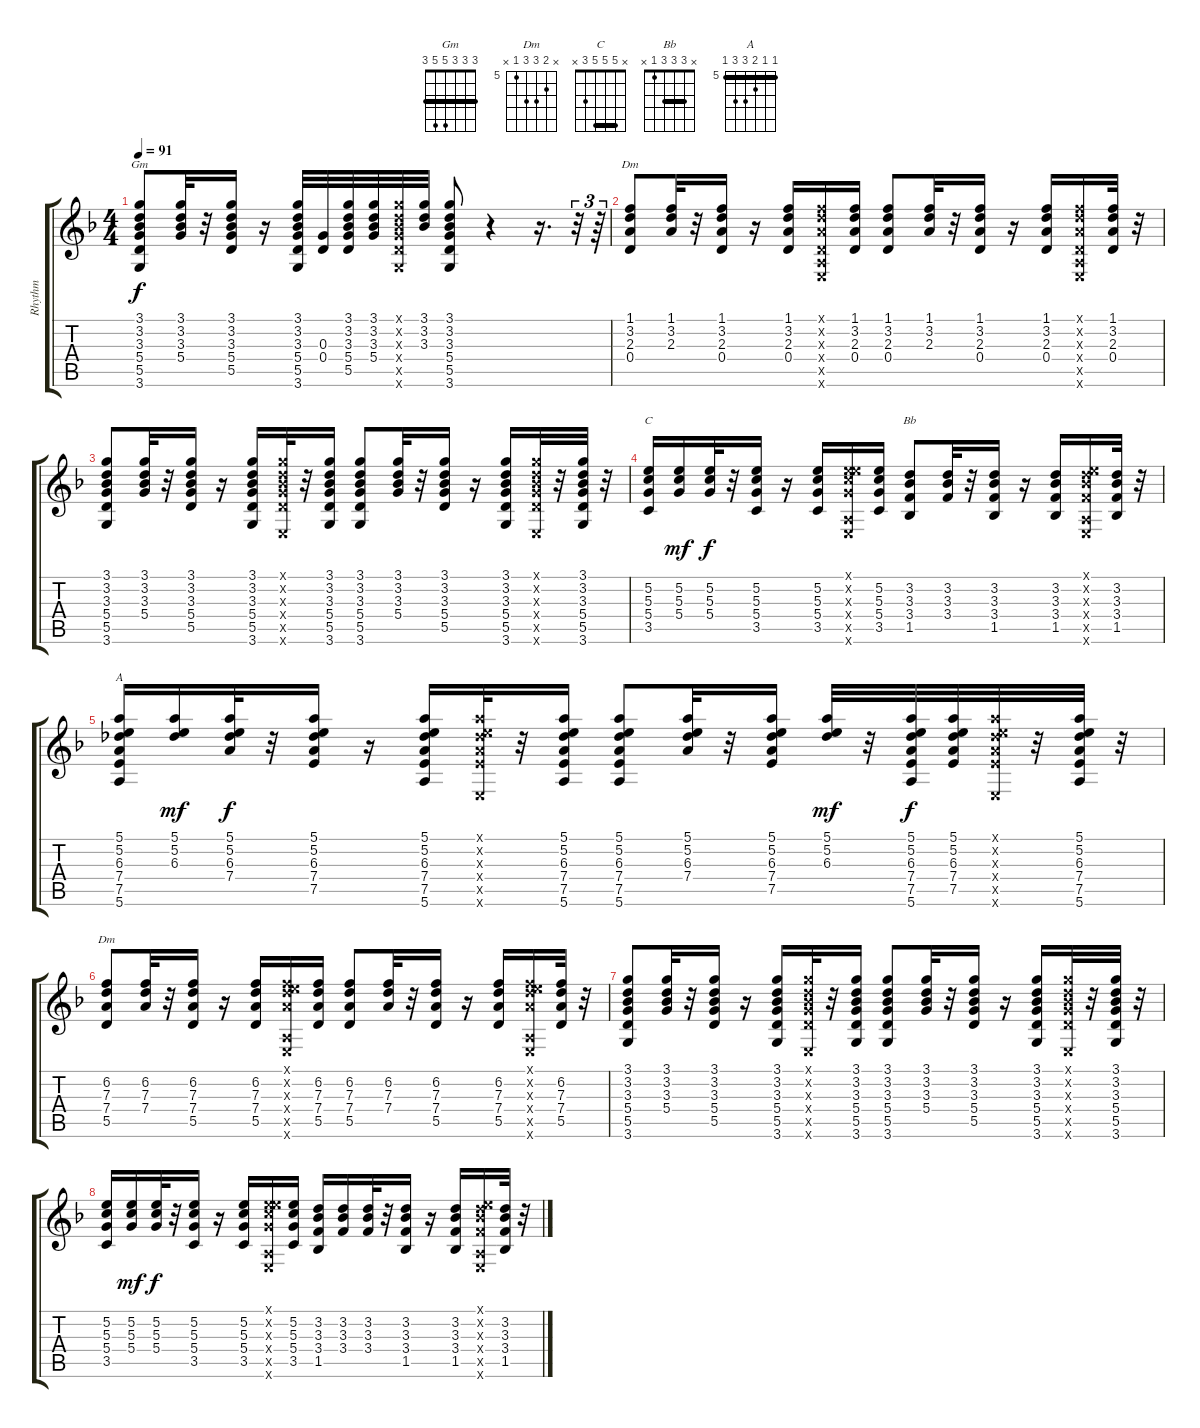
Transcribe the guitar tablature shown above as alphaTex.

\track ("Rhythm" "Rhythm") {instrument acousticguitarnylon}
\staff {score tabs}
\tuning (E4 B3 G3 D3 A2 E2) {hide}
\chord ("Gm" 3 3 3 5 5 3) {barre 3}
\chord ("Dm" 1 3 2 0 x x)
\chord ("C" x 5 5 5 3 x) {barre 5}
\chord ("Bb" x 3 3 3 1 x) {barre 3}
\chord ("A" 5 5 6 7 7 5) {firstfret 5 barre 5}
\chord ("Dm" x 6 7 7 5 x) {firstfret 5}
\ts (4 4)
\tempo 91
\clef g2
\ks dminor
(3.1 3.2 3.3 5.4 5.5 3.6).8{ch "Gm" dy f} (3.1 3.2 3.3 5.4).32 r.32 (3.1 3.2 3.3 5.4 5.5).16 r.16 (3.1 3.2 3.3 5.4 5.5 3.6).32 (0.3 0.4).32 (3.1 3.2 3.3 5.4 5.5).32 (3.1 3.2 3.3 5.4).32 (3.1{x} 3.2{x} 3.3{x} 5.4{x} 5.5{x} 3.6{x}).32 (3.1 3.2 3.3).32 (3.1 3.2 3.3 5.4 5.5 3.6).8 r.4 r.16{d} r.32{tu (3 2)} r.64{tu (3 2)} |
(1.1 3.2 2.3 0.4).8{ch "Dm"} (1.1 3.2 2.3).32 r.32 (1.1 3.2 2.3 0.4).16 r.16 (1.1 3.2 2.3 0.4).16 (1.1{x} 3.2{x} 2.3{x} 0.4{x} 0.5{x} 0.6{x}).16 (1.1 3.2 2.3 0.4).16 (1.1 3.2 2.3 0.4).8 (1.1 3.2 2.3).32 r.32 (1.1 3.2 2.3 0.4).16 r.16 (1.1 3.2 2.3 0.4).16 (1.1{x} 3.2{x} 2.3{x} 0.4{x} 0.5{x} 0.6{x}).16 (1.1 3.2 2.3 0.4).32 r.32 |
(3.1 3.2 3.3 5.4 5.5 3.6).8 (3.1 3.2 3.3 5.4).32 r.32 (3.1 3.2 3.3 5.4 5.5).16 r.16 (3.1 3.2 3.3 5.4 5.5 3.6).16 (3.1{x} 3.2{x} 3.3{x} 5.4{x} 5.5{x} 0.6{x}).32 r.32 (3.1 3.2 3.3 5.4 5.5 3.6).16 (3.1 3.2 3.3 5.4 5.5 3.6).8 (3.1 3.2 3.3 5.4).32 r.32 (3.1 3.2 3.3 5.4 5.5).16 r.16 (3.1 3.2 3.3 5.4 5.5 3.6).16 (3.1{x} 3.2{x} 3.3{x} 5.4{x} 5.5{x} 0.6{x}).32 r.32 (3.1 3.2 3.3 5.4 5.5 3.6).32 r.32 |
(5.2 5.3 5.4 3.5).16{ch "C"} (5.2 5.3 5.4).16{dy mf} (5.2 5.3 5.4).32{dy f} r.32 (5.2 5.3 5.4 3.5).16 r.16 (5.2 5.3 5.4 3.5).16 (0.1{x} 5.2{x} 5.3{x} 5.4{x} 0.5{x} 0.6{x}).16 (5.2 5.3 5.4 3.5).16 (3.2 3.3 3.4 1.5).8{ch "Bb"} (3.2 3.3 3.4).32 r.32 (3.2 3.3 3.4 1.5).16 r.16 (3.2 3.3 3.4 1.5).16 (0.1{x} 3.2{x} 3.3{x} 3.4{x} 0.5{x} 0.6{x}).16 (3.2 3.3 3.4 1.5).32 r.32 |
(5.1 5.2 6.3 7.4 7.5 5.6).16{ch "A"} (5.1 5.2 6.3).16{dy mf} (5.1 5.2 6.3 7.4).32{dy f} r.32 (5.1 5.2 6.3 7.4 7.5).16 r.16 (5.1 5.2 6.3 7.4 7.5 5.6).16 (5.1{x} 5.2{x} 6.3{x} 7.4{x} 7.5{x} 0.6{x}).32 r.32 (5.1 5.2 6.3 7.4 7.5 5.6).16 (5.1 5.2 6.3 7.4 7.5 5.6).8 (5.1 5.2 6.3 7.4).32 r.32 (5.1 5.2 6.3 7.4 7.5).16 (5.1 5.2 6.3).32{dy mf} r.32 (5.1 5.2 6.3 7.4 7.5 5.6).32{dy f} (5.1 5.2 6.3 7.4 7.5).32 (5.1{x} 5.2{x} 6.3{x} 7.4{x} 7.5{x} 0.6{x}).32 r.32 (5.1 5.2 6.3 7.4 7.5 5.6).32 r.32 |
(6.2 7.3 7.4 5.5).8{ch "Dm"} (6.2 7.3 7.4).32 r.32 (6.2 7.3 7.4 5.5).16 r.16 (6.2 7.3 7.4 5.5).16 (0.1{x} 6.2{x} 7.3{x} 7.4{x} 0.5{x} 0.6{x}).16 (6.2 7.3 7.4 5.5).16 (6.2 7.3 7.4 5.5).8 (6.2 7.3 7.4).32 r.32 (6.2 7.3 7.4 5.5).16 r.16 (6.2 7.3 7.4 5.5).16 (0.1{x} 6.2{x} 7.3{x} 7.4{x} 0.5{x} 0.6{x}).16 (6.2 7.3 7.4 5.5).32 r.32 |
(3.1 3.2 3.3 5.4 5.5 3.6).8 (3.1 3.2 3.3 5.4).32 r.32 (3.1 3.2 3.3 5.4 5.5).16 r.16 (3.1 3.2 3.3 5.4 5.5 3.6).16 (3.1{x} 3.2{x} 3.3{x} 5.4{x} 5.5{x} 0.6{x}).32 r.32 (3.1 3.2 3.3 5.4 5.5 3.6).16 (3.1 3.2 3.3 5.4 5.5 3.6).8 (3.1 3.2 3.3 5.4).32 r.32 (3.1 3.2 3.3 5.4 5.5).16 r.16 (3.1 3.2 3.3 5.4 5.5 3.6).16 (3.1{x} 3.2{x} 3.3{x} 5.4{x} 5.5{x} 0.6{x}).32 r.32 (3.1 3.2 3.3 5.4 5.5 3.6).32 r.32 |
(5.2 5.3 5.4 3.5).16 (5.2 5.3 5.4).16{dy mf} (5.2 5.3 5.4).32{dy f} r.32 (5.2 5.3 5.4 3.5).16 r.16 (5.2 5.3 5.4 3.5).16 (0.1{x} 5.2{x} 5.3{x} 5.4{x} 0.5{x} 0.6{x}).16 (5.2 5.3 5.4 3.5).16 (3.2 3.3 3.4 1.5).16 (3.2 3.3 3.4).16 (3.2 3.3 3.4).32 r.32 (3.2 3.3 3.4 1.5).16 r.16 (3.2 3.3 3.4 1.5).16 (0.1{x} 3.2{x} 3.3{x} 3.4{x} 0.5{x} 0.6{x}).16 (3.2 3.3 3.4 1.5).32 r.32
